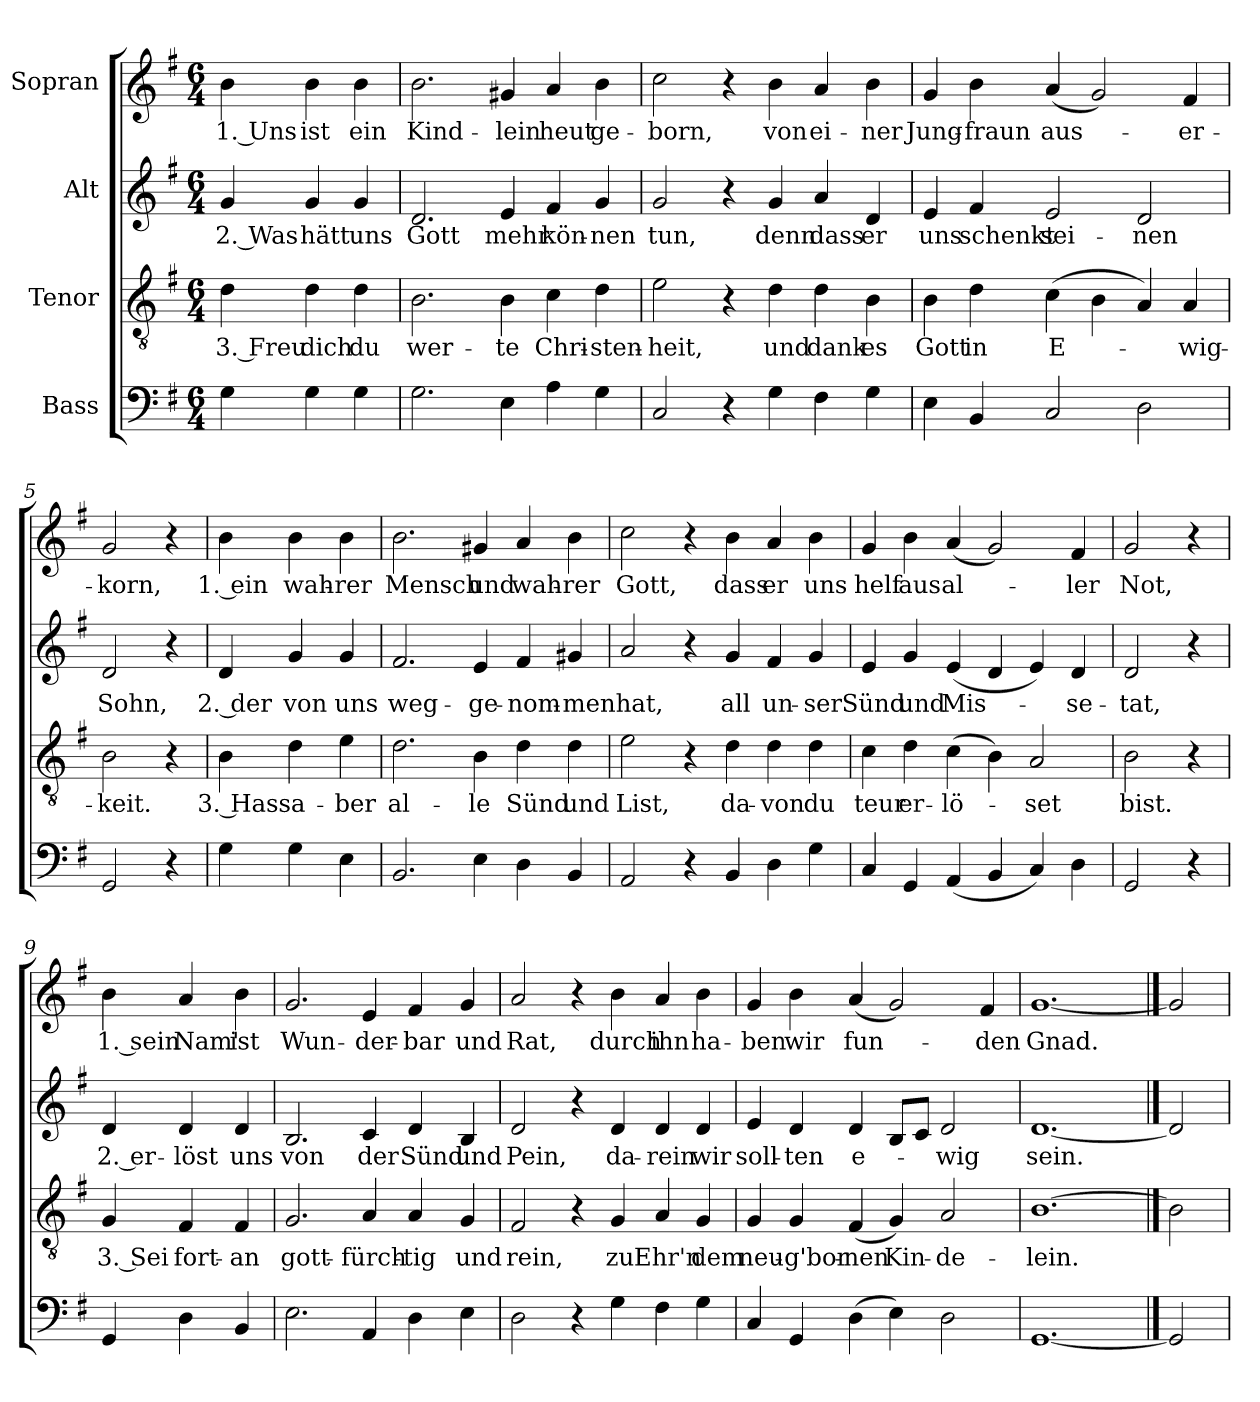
**kern	**kern	**text	**kern	**text	**kern	**text
*part4	*part3	*part3	*part2	*part2	*part1	*part1
*staff4	*staff3	*staff3	*staff2	*staff2	*staff1	*staff1
*I"Bass	*I"Tenor	*	*I"Alt	*	*I"Sopran	*
*clefF4	*clefGv2	*	*clefG2	*	*clefG2	*
*k[f#]	*k[f#]	*	*k[f#]	*	*k[f#]	*
*M6/4	*M6/4	*	*M6/4	*	*M6/4	*
=1	=1	=1	=1	=1	=1	=1
4G\	4d\	3. Freu	4g/	2. Was	4b\	1. Uns
4G\	4d\	dich	4g/	hätt	4b\	ist
4G\	4d\	du	4g/	uns	4b\	ein
=2	=2	=2	=2	=2	=2	=2
2.G\	2.B\	wer-	2.d/	Gott	2.b\	Kind-
4E\	4B\	-te	4e/	mehr	4g#X/	-lein
4A\	4c\	Chri-	4f#/	kön-	4a/	heut
4G\	4d\	-sten-	4g/	-nen	4b\	ge-
=3	=3	=3	=3	=3	=3	=3
2C/	2e\	-heit,	2g/	tun,	2cc\	-born,
4r	4r	.	4r	.	4r	.
4G\	4d\	und	4g/	denn	4b\	von
4F#\	4d\	dank	4a/	dass	4a/	ei-
4G\	4B\	es	4d/	er	4b\	-ner
=4	=4	=4	=4	=4	=4	=4
4E\	4B\	Gott	4e/	uns	4g/	Jung-
4BB/	4d\	in	4f#/	schenkt	4b\	-fraun
2C/	(>4c\	E-	2e/	sei-	(4a/	aus-
.	4B\	.	.	.	2g/)	.
2D\	4A/)	.	2d/	-nen	.	.
.	4A/	-wig-	.	.	4f#/	-er-
=5	=5	=5	=5	=5	=5	=5
2GG/	2B\	-keit.	2d/	Sohn,	2g/	-korn,
4r	4r	.	4r	.	4r	.
!!LO:LB:g=z
=5X1	=5X1	=5X1	=5X1	=5X1	=5X1	=5X1
4G\	4B\	3. Hass	4d/	2. der	4b\	1. ein
4G\	4d\	a-	4g/	von	4b\	wah-
4E\	4e\	-ber	4g/	uns	4b\	-rer
=6	=6	=6	=6	=6	=6	=6
2.BB/	2.d\	al-	2.f#/	weg-	2.b\	Mensch
4E\	4B\	-le	4e/	-ge-	4g#X/	und
4D\	4d\	Sünd	4f#/	-nom-	4a/	wah-
4BB/	4d\	und	4g#X/	-men	4b\	-rer
=7	=7	=7	=7	=7	=7	=7
2AA/	2e\	List,	2a/	hat,	2cc\	Gott,
4r	4r	.	4r	.	4r	.
4BB/	4d\	da-	4g/	all	4b\	dass
4D\	4d\	-von	4f#/	un-	4a/	er
4G\	4d\	du	4g/	-ser	4b\	uns
=8	=8	=8	=8	=8	=8	=8
4C/	4c\	teur	4e/	Sünd	4g/	helf
4GG/	4d\	er-	4g/	und	4b\	aus
(4AA/	(4c\	-lö-	(>4e/	Mis-	(4a/	al-
4BB/	4B\)	.	4d/	.	2g/)	.
4C/)	2A/	-set	4e/)	.	.	.
4D\	.	.	4d/	-se-	4f#/	-ler
=9	=9	=9	=9	=9	=9	=9
2GG/	2B\	bist.	2d/	-tat,	2g/	Not,
4r	4r	.	4r	.	4r	.
!!LO:LB:g=z
=9X2	=9X2	=9X2	=9X2	=9X2	=9X2	=9X2
4GG/	4G/	3. Sei	4d/	2. er-	4b\	1. sein
4D\	4F#/	fort-	4d/	-löst	4a/	Nam'
4BB/	4F#/	-an	4d/	uns	4b\	ist
=10	=10	=10	=10	=10	=10	=10
2.E\	2.G/	gott-	2.B/	von	2.g/	Wun-
4AA/	4A/	-fürch-	4c/	der	4e/	-der-
4D\	4A/	-tig	4d/	Sünd	4f#/	-bar
4E\	4G/	und	4B/	und	4g/	und
=11	=11	=11	=11	=11	=11	=11
2D\	2F#/	rein,	2d/	Pein,	2a/	Rat,
4r	4r	.	4r	.	4r	.
4G\	4G/	zu	4d/	da-	4b\	durch
4F#\	4A/	Ehr'n	4d/	-rein	4a/	ihn
4G\	4G/	dem	4d/	wir	4b\	ha-
=12	=12	=12	=12	=12	=12	=12
4C/	4G/	neu-	4e/	soll-	4g/	-ben
4GG/	4G/	-g'bor-	4d/	-ten	4b\	wir
(4D\	(>4F#/	-nen	4d/	e-	(4a/	fun-
4E\)	4G/)	Kin-	8B/L	.	2g/)	.
.	.	.	8c/J	.	.	.
2D\	2A/	-de-	2d/	-wig	.	.
.	.	.	.	.	4f#/	-den
=13	=13	=13	=13	=13	=13	=13
[1.GG	[1.B	-lein.	[1.d	sein.	[1.g	Gnad.
==14	==14	==14	==14	==14	==14	==14
2GG]	2B]	.	2d]	.	2g]	.
=	=	=	=	=	=	=
*-	*-	*-	*-	*-	*-	*-
